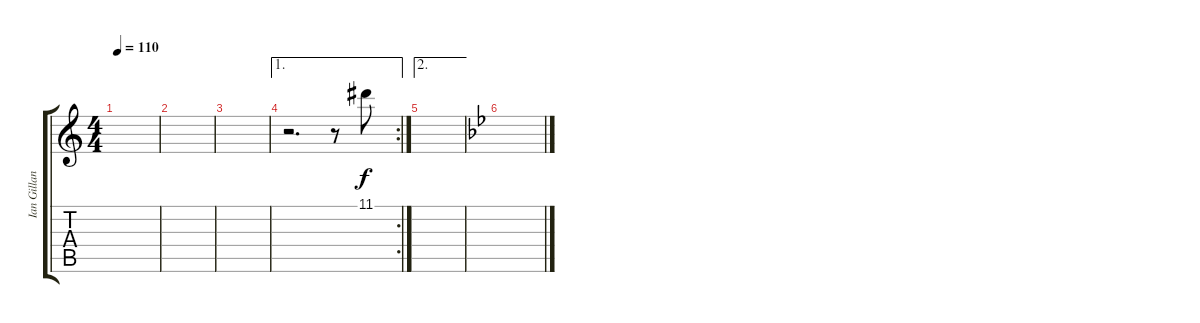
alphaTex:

\track ("Ian Gillan " "Ian Gillan") {instrument synthbass2}
\staff {score tabs}
\tuning (E4 B3 G3 D3 A2 E2) {hide}
\ts (4 4)
\tempo 110
\clef g2
\ks c
|
|
|
\ae 1
\rc 2
r.2{d} r.8 11.1.8{dy f} |
\ae 2
|
\ks bb
